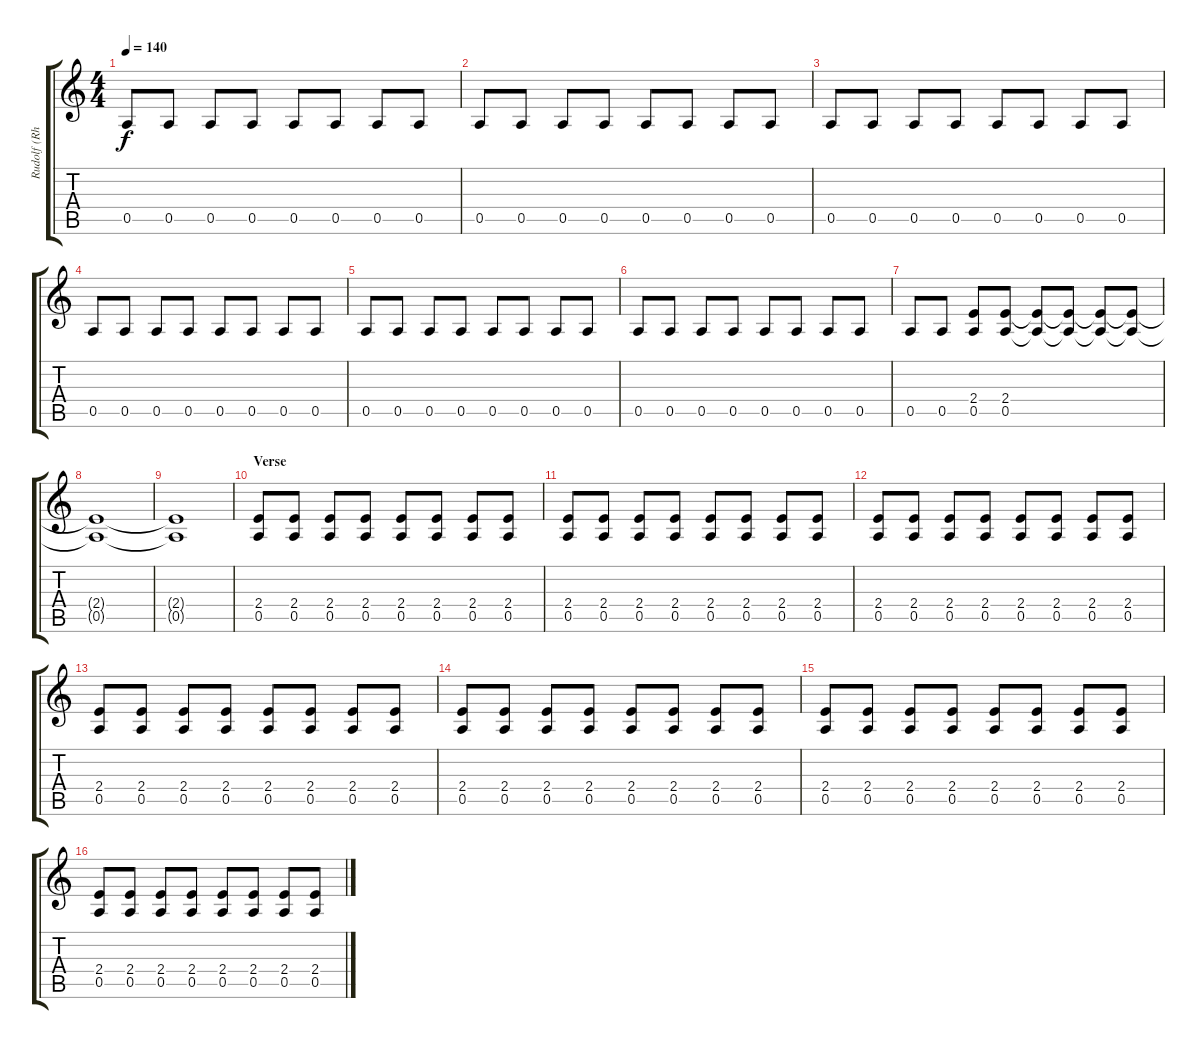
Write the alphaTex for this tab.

\track ("Rudolf (Rhythm)" "Rudolf (Rh") {instrument overdrivenguitar}
\staff {score tabs}
\tuning (E4 B3 G3 D3 A2 E2) {hide}
\ts (4 4)
\tempo 140
\clef g2
\ks c
0.5.8{dy f} 0.5.8 0.5.8 0.5.8 0.5.8 0.5.8 0.5.8 0.5.8 |
0.5.8 0.5.8 0.5.8 0.5.8 0.5.8 0.5.8 0.5.8 0.5.8 |
0.5.8 0.5.8 0.5.8 0.5.8 0.5.8 0.5.8 0.5.8 0.5.8 |
0.5.8 0.5.8 0.5.8 0.5.8 0.5.8 0.5.8 0.5.8 0.5.8 |
0.5.8 0.5.8 0.5.8 0.5.8 0.5.8 0.5.8 0.5.8 0.5.8 |
0.5.8 0.5.8 0.5.8 0.5.8 0.5.8 0.5.8 0.5.8 0.5.8 |
0.5.8 0.5.8 (2.4 0.5).8 (2.4 0.5).8 (2.4{t} 0.5{t}).8 (2.4{t} 0.5{t}).8 (2.4{t} 0.5{t}).8 (2.4{t} 0.5{t}).8 |
(2.4{t} 0.5{t}).1 |
\section ("" "")
(2.4{t} 0.5{t}).1 |
\section ("" "Verse ")
(2.4 0.5).8 (2.4 0.5).8 (2.4 0.5).8 (2.4 0.5).8 (2.4 0.5).8 (2.4 0.5).8 (2.4 0.5).8 (2.4 0.5).8 |
(2.4 0.5).8 (2.4 0.5).8 (2.4 0.5).8 (2.4 0.5).8 (2.4 0.5).8 (2.4 0.5).8 (2.4 0.5).8 (2.4 0.5).8 |
(2.4 0.5).8 (2.4 0.5).8 (2.4 0.5).8 (2.4 0.5).8 (2.4 0.5).8 (2.4 0.5).8 (2.4 0.5).8 (2.4 0.5).8 |
(2.4 0.5).8 (2.4 0.5).8 (2.4 0.5).8 (2.4 0.5).8 (2.4 0.5).8 (2.4 0.5).8 (2.4 0.5).8 (2.4 0.5).8 |
(2.4 0.5).8 (2.4 0.5).8 (2.4 0.5).8 (2.4 0.5).8 (2.4 0.5).8 (2.4 0.5).8 (2.4 0.5).8 (2.4 0.5).8 |
(2.4 0.5).8 (2.4 0.5).8 (2.4 0.5).8 (2.4 0.5).8 (2.4 0.5).8 (2.4 0.5).8 (2.4 0.5).8 (2.4 0.5).8 |
(2.4 0.5).8 (2.4 0.5).8 (2.4 0.5).8 (2.4 0.5).8 (2.4 0.5).8 (2.4 0.5).8 (2.4 0.5).8 (2.4 0.5).8
